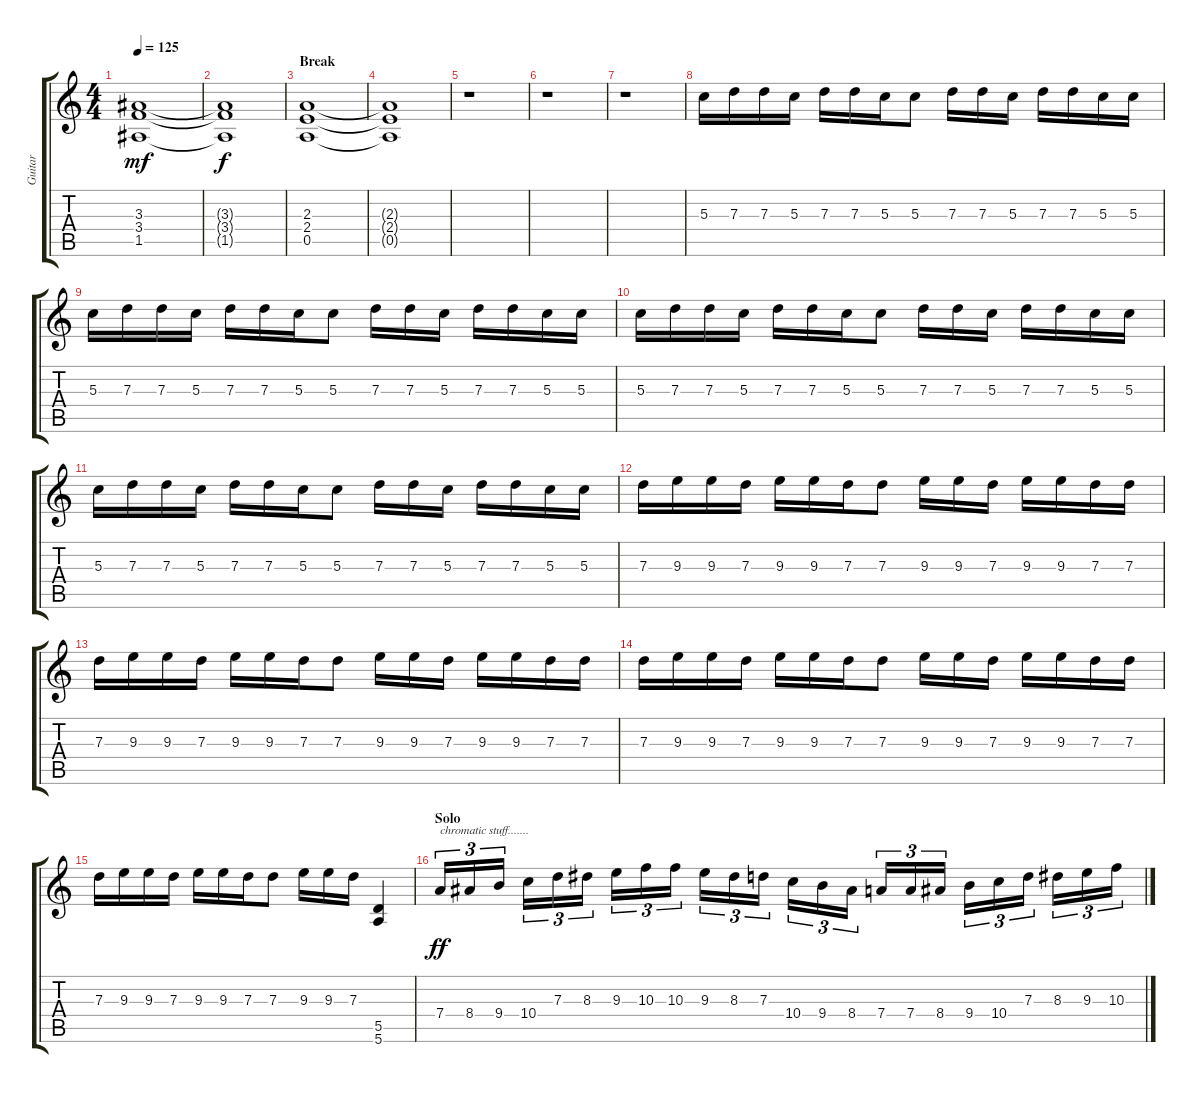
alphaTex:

\track ("Guitar" "Guitar") {instrument distortionguitar}
\staff {score tabs}
\tuning (E4 B3 G3 D3 A2 E2) {hide}
\ts (4 4)
\tempo 125
\clef g2
\ks c
(3.3 3.4 1.5).1{dy mf} |
(3.3{t} 3.4{t} 1.5{t}).1{dy f} |
\section ("" "Break")
(2.3 2.4 0.5).1 |
(2.3{t} 2.4{t} 0.5{t}).1 |
r.1 |
r.1 |
r.1 |
5.3.16 7.3.16 7.3.16 5.3.16 7.3.16 7.3.16 5.3.16 5.3.8 7.3.16 7.3.16 5.3.16 7.3.16 7.3.16 5.3.16 5.3.16 |
5.3.16 7.3.16 7.3.16 5.3.16 7.3.16 7.3.16 5.3.16 5.3.8 7.3.16 7.3.16 5.3.16 7.3.16 7.3.16 5.3.16 5.3.16 |
5.3.16 7.3.16 7.3.16 5.3.16 7.3.16 7.3.16 5.3.16 5.3.8 7.3.16 7.3.16 5.3.16 7.3.16 7.3.16 5.3.16 5.3.16 |
5.3.16 7.3.16 7.3.16 5.3.16 7.3.16 7.3.16 5.3.16 5.3.8 7.3.16 7.3.16 5.3.16 7.3.16 7.3.16 5.3.16 5.3.16 |
7.3.16 9.3.16 9.3.16 7.3.16 9.3.16 9.3.16 7.3.16 7.3.8 9.3.16 9.3.16 7.3.16 9.3.16 9.3.16 7.3.16 7.3.16 |
7.3.16 9.3.16 9.3.16 7.3.16 9.3.16 9.3.16 7.3.16 7.3.8 9.3.16 9.3.16 7.3.16 9.3.16 9.3.16 7.3.16 7.3.16 |
7.3.16 9.3.16 9.3.16 7.3.16 9.3.16 9.3.16 7.3.16 7.3.8 9.3.16 9.3.16 7.3.16 9.3.16 9.3.16 7.3.16 7.3.16 |
7.3.16 9.3.16 9.3.16 7.3.16 9.3.16 9.3.16 7.3.16 7.3.8 9.3.16 9.3.16 7.3.16 (5.5 5.6).4 |
\section ("" "Solo")
7.4.16{tu (3 2) txt "chromatic stuff......." dy ff} 8.4.16{tu (3 2)} 9.4.16{tu (3 2)} 10.4.16{tu (3 2)} 7.3.16{tu (3 2)} 8.3.16{tu (3 2)} 9.3.16{tu (3 2)} 10.3.16{tu (3 2)} 10.3.16{tu (3 2)} 9.3.16{tu (3 2)} 8.3.16{tu (3 2)} 7.3.16{tu (3 2)} 10.4.16{tu (3 2)} 9.4.16{tu (3 2)} 8.4.16{tu (3 2)} 7.4.16{tu (3 2)} 7.4.16{tu (3 2)} 8.4.16{tu (3 2)} 9.4.16{tu (3 2)} 10.4.16{tu (3 2)} 7.3.16{tu (3 2)} 8.3.16{tu (3 2)} 9.3.16{tu (3 2)} 10.3.16{tu (3 2)}
